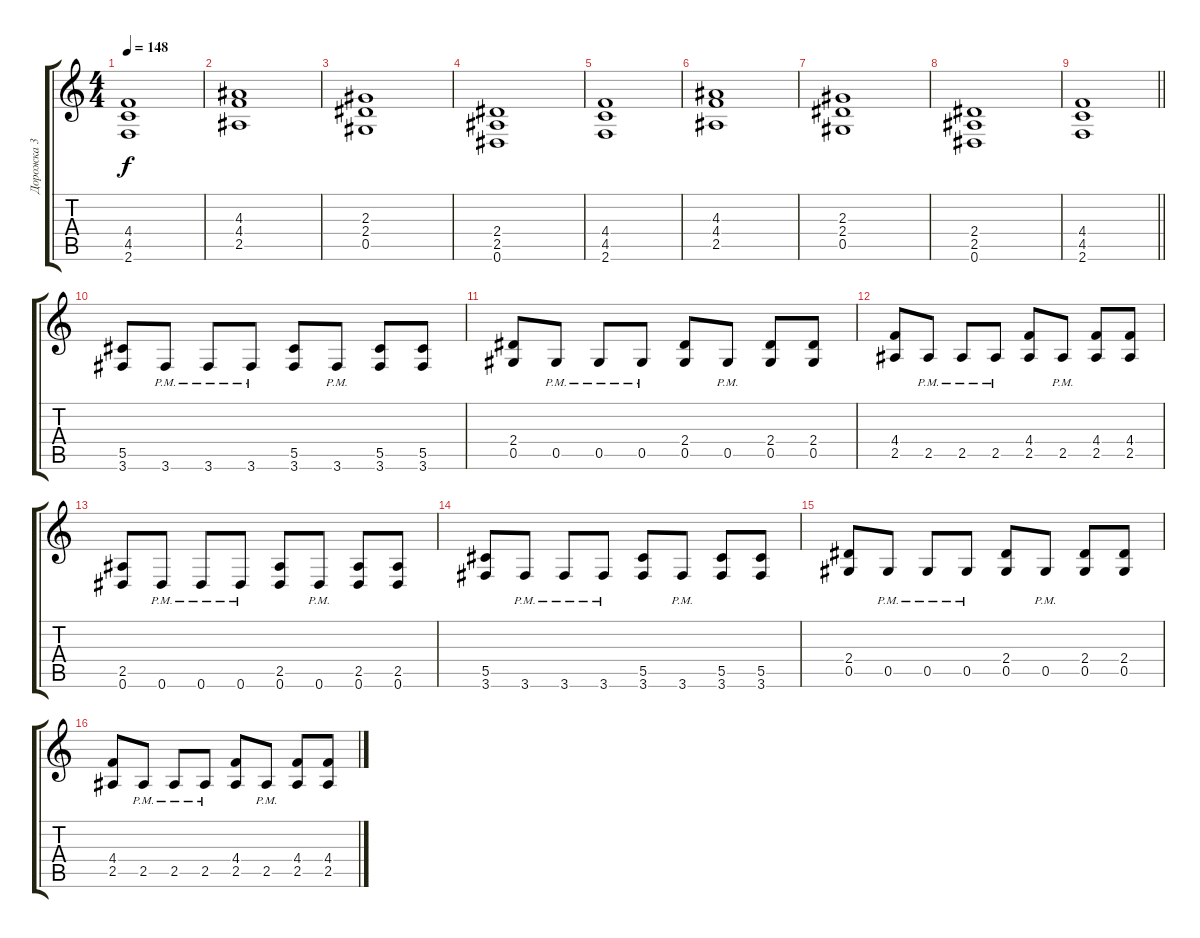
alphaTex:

\track ("Дорожка 3" "Дорожка 3") {instrument acousticguitarsteel}
\staff {score tabs}
\tuning (Eb4 Bb3 Gb3 Db3 Ab2 Eb2) {hide}
\ts (4 4)
\tempo 148
\clef g2
\ks c
(4.4 4.5 2.6).1{dy f} |
(4.3 4.4 2.5).1{volume 16 instrument distortionguitar} |
(2.3 2.4 0.5).1 |
(2.4 2.5 0.6).1 |
(4.4 4.5 2.6).1 |
(4.3 4.4 2.5).1{volume 16 instrument distortionguitar} |
(2.3 2.4 0.5).1 |
(2.4 2.5 0.6).1 |
\barLineRight lightlight
(4.4 4.5 2.6).1 |
(5.5 3.6).8{volume 14 instrument distortionguitar} 3.6{pm}.8 3.6{pm}.8 3.6{pm}.8 (5.5 3.6).8 3.6{pm}.8 (5.5 3.6).8 (5.5 3.6).8 |
(2.4 0.5).8 0.5{pm}.8 0.5{pm}.8 0.5{pm}.8 (2.4 0.5).8 0.5{pm}.8 (2.4 0.5).8 (2.4 0.5).8 |
(4.4 2.5).8 2.5{pm}.8 2.5{pm}.8 2.5{pm}.8 (4.4 2.5).8 2.5{pm}.8 (4.4 2.5).8 (4.4 2.5).8 |
(2.5 0.6).8 0.6{pm}.8 0.6{pm}.8 0.6{pm}.8 (2.5 0.6).8 0.6{pm}.8 (2.5 0.6).8 (2.5 0.6).8 |
(5.5 3.6).8 3.6{pm}.8 3.6{pm}.8 3.6{pm}.8 (5.5 3.6).8 3.6{pm}.8 (5.5 3.6).8 (5.5 3.6).8 |
(2.4 0.5).8 0.5{pm}.8 0.5{pm}.8 0.5{pm}.8 (2.4 0.5).8 0.5{pm}.8 (2.4 0.5).8 (2.4 0.5).8 |
(4.4 2.5).8 2.5{pm}.8 2.5{pm}.8 2.5{pm}.8 (4.4 2.5).8 2.5{pm}.8 (4.4 2.5).8 (4.4 2.5).8
